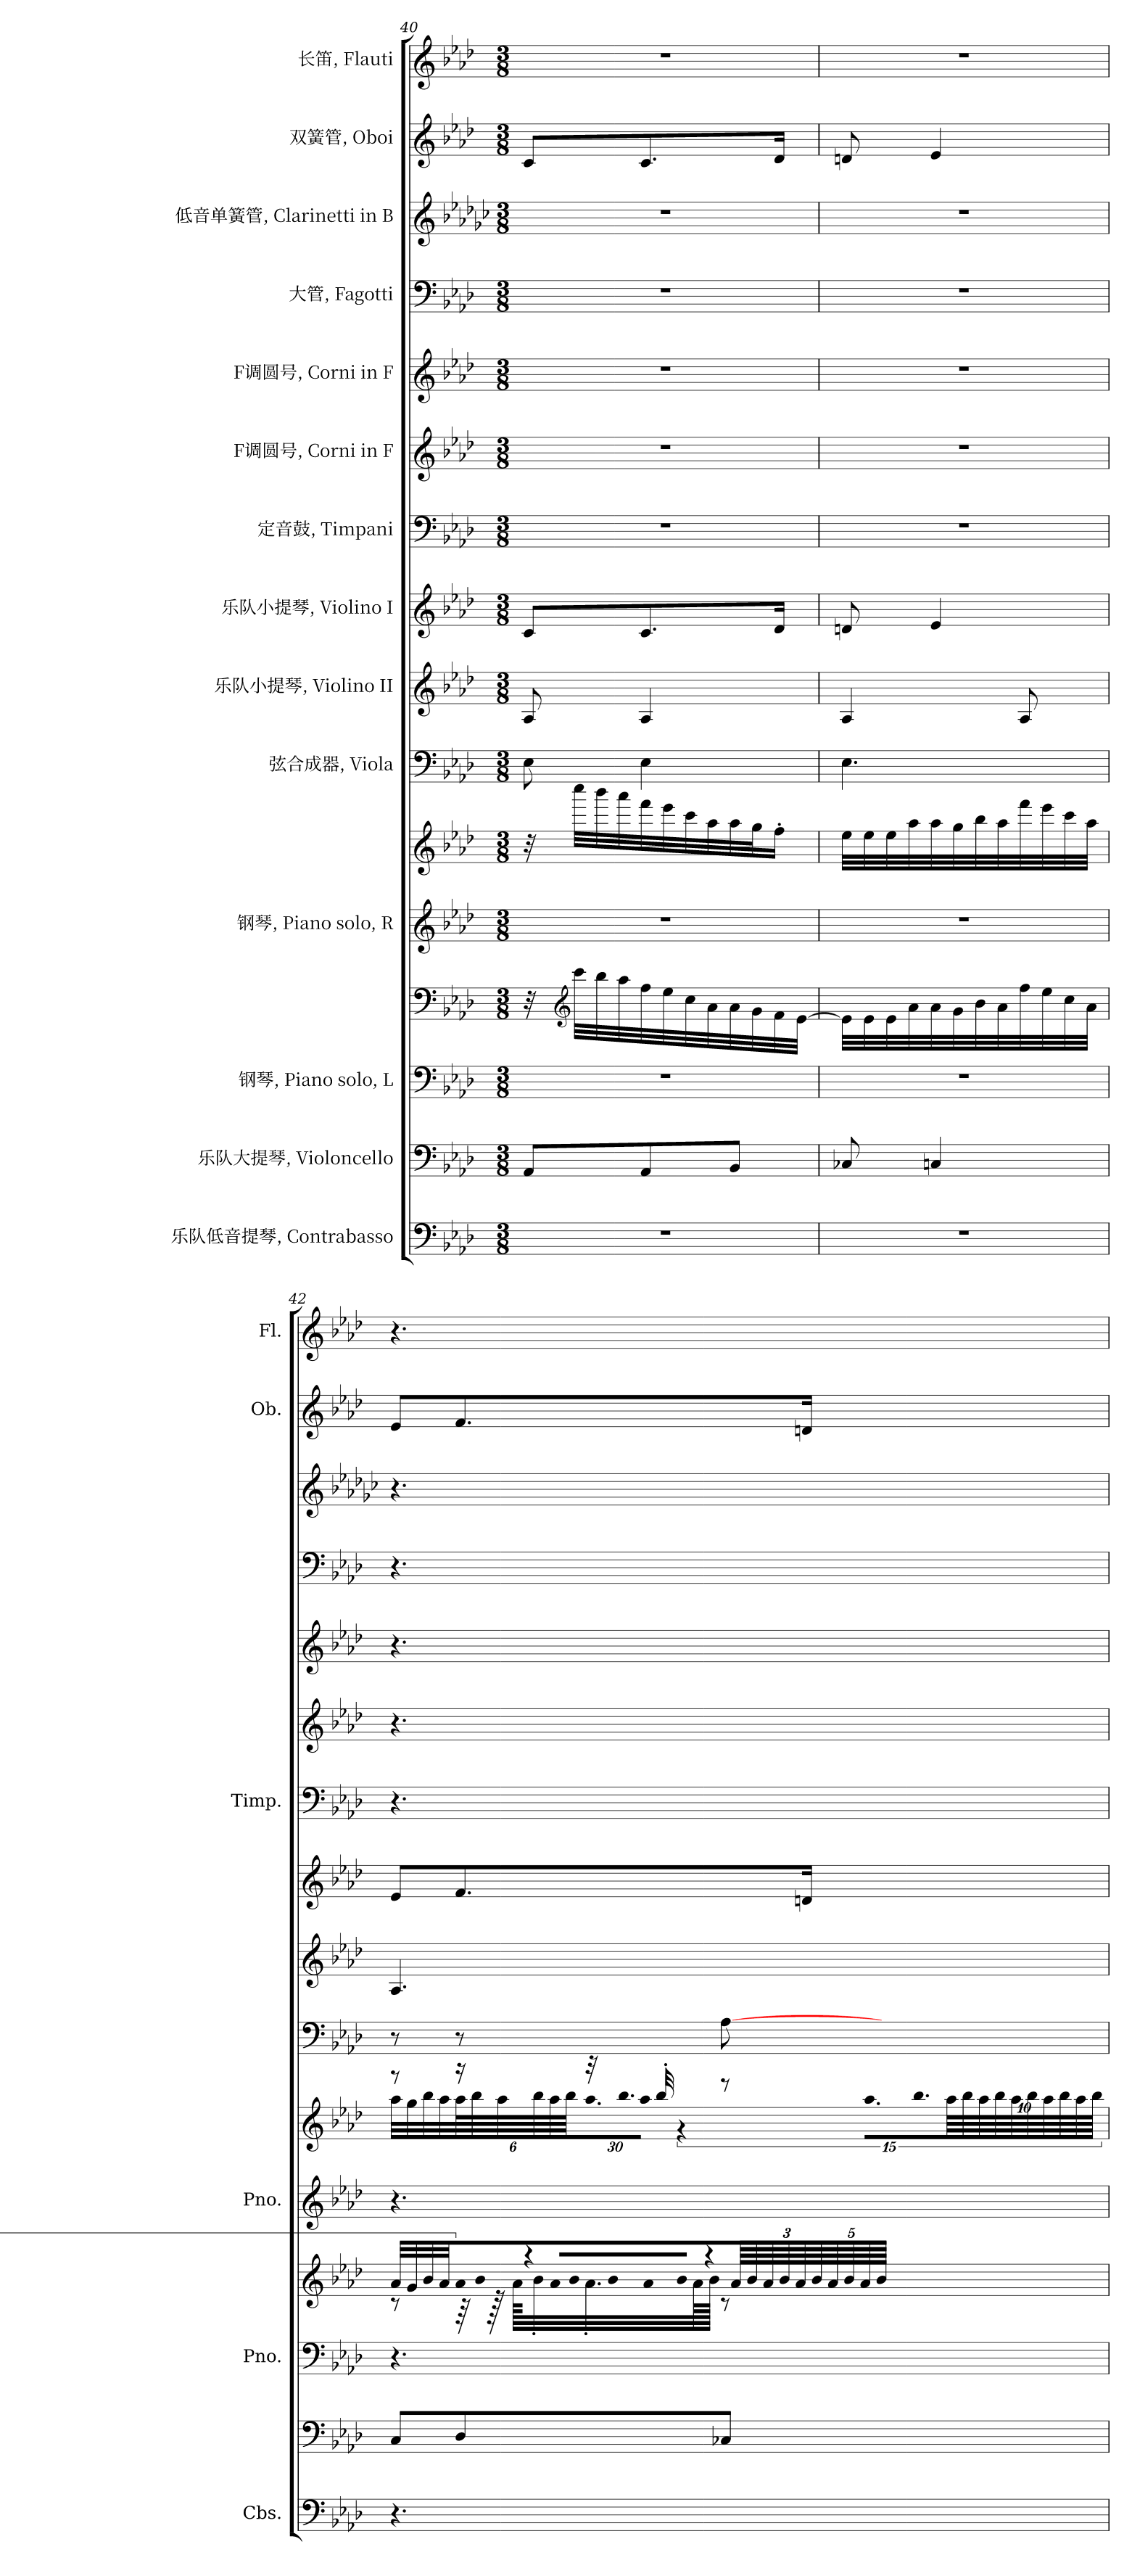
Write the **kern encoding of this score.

**kern	**kern	**kern	**kern	**kern	**kern	**kern	**kern	**kern	**kern	**kern	**kern	**kern	**kern	**kern	**kern
*part14	*part13	*part12	*part12	*part11	*part11	*part10	*part9	*part8	*part7	*part6	*part5	*part4	*part3	*part2	*part1
*staff16	*staff15	*staff14	*staff13	*staff12	*staff11	*staff10	*staff9	*staff8	*staff7	*staff6	*staff5	*staff4	*staff3	*staff2	*staff1
*I"乐队低音提琴, Contrabasso	*I"乐队大提琴, Violoncello	*I"钢琴, Piano solo, L	*	*I"钢琴, Piano solo, R	*	*I"弦合成器, Viola	*I"乐队小提琴, Violino II	*I"乐队小提琴, Violino I	*I"定音鼓, Timpani	*I"F调圆号, Corni in F	*I"F调圆号, Corni in F	*I"大管, Fagotti	*I"低音单簧管, Clarinetti in B	*I"双簧管, Oboi	*I"长笛, Flauti
*I'Cbs.	*	*I'Pno.	*	*I'Pno.	*	*	*	*	*I'Timp.	*	*	*	*	*I'Ob.	*I'Fl.
*clefF4	*clefF4	*clefF4	*clefF4	*clefG2	*clefG2	*clefF4	*clefG2	*clefG2	*clefF4	*clefG2	*clefG2	*clefF4	*clefG2	*clefG2	*clefG2
*ITrd7c12	*	*	*	*	*	*	*	*	*	*ITrd4c7	*ITrd4c7	*	*ITrd8c14	*	*
*k[b-e-a-d-]	*k[b-e-a-d-]	*k[b-e-a-d-]	*k[b-e-a-d-]	*k[b-e-a-d-]	*k[b-e-a-d-]	*k[b-e-a-d-]	*k[b-e-a-d-]	*k[b-e-a-d-]	*k[b-e-a-d-]	*k[b-e-a-d-g-]	*k[b-e-a-d-g-]	*k[b-e-a-d-]	*k[b-e-a-d-g-c-]	*k[b-e-a-d-]	*k[b-e-a-d-]
*M3/8	*M3/8	*M3/8	*M3/8	*M3/8	*M3/8	*M3/8	*M3/8	*M3/8	*M3/8	*M3/8	*M3/8	*M3/8	*M3/8	*M3/8	*M3/8
*MM13	*MM13	*MM13	*MM13	*MM13	*MM13	*MM13	*MM13	*MM13	*MM13	*MM13	*MM13	*MM13	*MM13	*MM13	*MM13
=40	=40	=40	=40	=40	=40	=40	=40	=40	=40	=40	=40	=40	=40	=40	=40
4.r	8AA-/L	4.r	32r	4.r	32r	8E-\	8A-/	8c/L	4.r	4.r	4.r	4.r	4.r	8c/L	4.r
*	*	*	*clefG2	*	*	*	*	*	*	*	*	*	*	*	*
.	.	.	32ccc\LLL	.	32cccc\LLL	.	.	.	.	.	.	.	.	.	.
.	.	.	32bb-\	.	32bbb-\	.	.	.	.	.	.	.	.	.	.
.	.	.	32aa-\	.	32aaa-\	.	.	.	.	.	.	.	.	.	.
.	8AA-/	.	32ff\	.	32fff\	4E-\	4A-/	8.c/	.	.	.	.	.	8.c/	.
.	.	.	32ee-\	.	32eee-\	.	.	.	.	.	.	.	.	.	.
.	.	.	32cc\	.	32ccc\	.	.	.	.	.	.	.	.	.	.
.	.	.	32a-\	.	32aa-\	.	.	.	.	.	.	.	.	.	.
.	8BB-/J	.	32a-\	.	32aa-\	.	.	.	.	.	.	.	.	.	.
.	.	.	32g\	.	32gg\J	.	.	.	.	.	.	.	.	.	.
.	.	.	32f\	.	16ff'\JJ	.	.	16d-/Jk	.	.	.	.	.	16d-/Jk	.
.	.	.	[32e-\JJJ	.	.	.	.	.	.	.	.	.	.	.	.
!!LO:PB:g=z
=41	=41	=41	=41	=41	=41	=41	=41	=41	=41	=41	=41	=41	=41	=41	=41
*	*	*	*	*	*	*	*	*	*	*	*	*	*	*	*MM25
4.r	8C-X/	4.r	32e-\LLL]	4.r	32ee-\LLL	4.E-\	4A-/	8dn/	4.r	4.r	4.r	4.r	4.r	8dn/	4.r
.	.	.	32e-\	.	32ee-\	.	.	.	.	.	.	.	.	.	.
.	.	.	32e-\	.	32ee-\	.	.	.	.	.	.	.	.	.	.
.	.	.	32a-\	.	32aa-\	.	.	.	.	.	.	.	.	.	.
.	4Cn/	.	32a-\	.	32aa-\	.	.	4e-/	.	.	.	.	.	4e-/	.
.	.	.	32g\	.	32gg\	.	.	.	.	.	.	.	.	.	.
.	.	.	32b-\	.	32bb-\	.	.	.	.	.	.	.	.	.	.
.	.	.	32a-\	.	32aa-\	.	.	.	.	.	.	.	.	.	.
.	.	.	32ff\	.	32fff\	.	8A-/	.	.	.	.	.	.	.	.
.	.	.	32ee-\	.	32eee-\	.	.	.	.	.	.	.	.	.	.
.	.	.	32cc\	.	32ccc\	.	.	.	.	.	.	.	.	.	.
.	.	.	32a-\JJJ	.	32aa-\JJJ	.	.	.	.	.	.	.	.	.	.
!!LO:PB:g=z
=42	=42	=42	=42	=42	=42	=42	=42	=42	=42	=42	=42	=42	=42	=42	=42
*	*	*	*	*	*	*	*	*	*	*	*	*	*	*	*MM25
*	*	*	*^	*	*^	*	*	*	*	*	*	*	*	*	*
4.r	8C/L	4.r	32a-/LLL	8r	4.r	8r	32aa-\LLL	8r	4.A-/	8e-/L	4.r	4.r	4.r	4.r	4.r	8e-/L	4.r
.	.	.	32g/	.	.	.	32gg\	.	.	.	.	.	.	.	.	.	.
.	.	.	32b-/	.	.	.	32bb-\	.	.	.	.	.	.	.	.	.	.
.	.	.	32a-/	.	.	.	32aa-\	.	.	.	.	.	.	.	.	.	.
!	!	!	!LO:N:vis=64	!	!	!	!	!	!	!	!	!	!	!	!	!	!
*	*	*	*	*	*	*	*Xbrackettup	*	*	*	*	*	*	*	*	*	*
.	8D-/	.	640%9a-/L	64r	.	16r	96aa-\L	8r	.	8.f/	.	.	.	.	.	8.f/	.
.	.	.	.	.	.	.	96bb-\	.	.	.	.	.	.	.	.	.	.
!	!	!	!LO:N:vis=64	!	!	!	!	!	!	!	!	!	!	!	!	!	!
.	.	.	640%9b-/JJJJ	.	.	.	.	.	.	.	.	.	.	.	.	.	.
.	.	.	.	128r	.	.	.	.	.	.	.	.	.	.	.	.	.
.	.	.	.	.	.	.	96aa-\	.	.	.	.	.	.	.	.	.	.
.	.	.	.	128a-\KKLLL	.	.	.	.	.	.	.	.	.	.	.	.	.
!	!	!	!LO:N:vis=64	!	!	!	!	!	!	!	!	!	!	!	!	!	!
.	.	.	640%9r	.	.	.	.	.	.	.	.	.	.	.	.	.	.
.	.	.	.	32b-'\	.	.	96bb-\	.	.	.	.	.	.	.	.	.	.
.	.	.	.	.	.	.	96aa-\	.	.	.	.	.	.	.	.	.	.
!	!	!	!LO:N:vis=64	!	!	!	!	!	!	!	!	!	!	!	!	!	!
.	.	.	640%9a-/LLLL	.	.	.	.	.	.	.	.	.	.	.	.	.	.
.	.	.	.	.	.	.	96bb-\	.	.	.	.	.	.	.	.	.	.
!	!	!	!LO:N:vis=64	!	!	!	!	!	!	!	!	!	!	!	!	!	!
.	.	.	640%9b-/	.	.	.	.	.	.	.	.	.	.	.	.	.	.
*	*	*	*	*	*	*	*brackettup	*	*	*	*	*	*	*	*	*	*
!	!	!	!	!	!	!	!LO:N:vis=256.	!	!	!	!	!	!	!	!	!	!
.	.	.	.	32.a-'\	.	32r	1920%17aa-\L	.	.	.	.	.	.	.	.	.	.
!	!	!	!LO:N:vis=64	!	!	!	!	!	!	!	!	!	!	!	!	!	!
.	.	.	640%9b-/	.	.	.	.	.	.	.	.	.	.	.	.	.	.
!	!	!	!	!	!	!	!LO:N:vis=256.	!	!	!	!	!	!	!	!	!	!
.	.	.	.	.	.	.	1920%17bb-\J	.	.	.	.	.	.	.	.	.	.
!	!	!	!	!	!	!	!LO:N:vis=256%9	!	!	!	!	!	!	!	!	!	!
.	.	.	.	.	.	.	960%17aa-\JJJJ	.	.	.	.	.	.	.	.	.	.
!	!	!	!LO:N:vis=64	!	!	!	!	!	!	!	!	!	!	!	!	!	!
.	.	.	640%9a-/	.	.	.	.	.	.	.	.	.	.	.	.	.	.
.	.	.	.	.	.	32bb-'/	.	.	.	.	.	.	.	.	.	.	.
.	.	.	.	.	.	.	1920ryy	.	.	.	.	.	.	.	.	.	.
!	!	!	!LO:N:vis=64	!	!	!	!LO:N:vis=128	!	!	!	!	!	!	!	!	!	!
.	.	.	640%9b-/JJJJ	.	.	.	1920%17r	.	.	.	.	.	.	.	.	.	.
!	!	!	!	!	!	!	!LO:N:vis=256.	!	!	!	!	!	!	!	!	!	!
.	.	.	.	.	.	.	1920%17aa-\LLLLL	.	.	.	.	.	.	.	.	.	.
.	.	.	.	128a-\LL	.	.	.	.	.	.	.	.	.	.	.	.	.
!	!	!	!LO:N:vis=64	!	!	!	!	!	!	!	!	!	!	!	!	!	!
.	.	.	640%9r	.	.	.	.	.	.	.	.	.	.	.	.	.	.
!	!	!	!	!	!	!	!LO:N:vis=256.	!	!	!	!	!	!	!	!	!	!
.	.	.	.	.	.	.	1920%17bb-\J	.	.	.	.	.	.	.	.	.	.
.	.	.	.	128b-\JJJJJ	.	.	.	.	.	.	.	.	.	.	.	.	.
*	*	*	*	*	*	*	*Xbrackettup	*	*	*	*	*	*	*	*	*	*
.	8C-X/J	.	.	8r	.	8r	80aa-\	[8A-\	.	.	.	.	.	.	.	.	.
.	.	.	64a-/LLLL	.	.	.	.	.	.	.	.	.	.	.	.	.	.
.	.	.	.	.	.	.	80bb-\	.	.	.	.	.	.	.	.	.	.
.	.	.	64b-/	.	.	.	.	.	.	.	.	.	.	.	.	.	.
.	.	.	.	.	.	.	80aa-\	.	.	.	.	.	.	.	.	.	.
*	*	*	*Xbrackettup	*	*	*	*	*	*	*	*	*	*	*	*	*	*
.	.	.	96a-/	.	.	.	.	.	.	.	.	.	.	.	.	.	.
.	.	.	.	.	.	.	80bb-\	.	.	.	.	.	.	.	.	.	.
.	.	.	96b-/	.	.	.	.	.	.	.	.	.	.	.	.	.	.
.	.	.	.	.	.	.	80aa-\	.	.	.	.	.	.	.	.	.	.
.	.	.	96a-/	.	.	.	.	.	.	.	.	.	.	.	.	.	.
.	.	.	.	.	.	.	80bb-\	.	.	16dn/Jk	.	.	.	.	.	16dn/Jk	.
.	.	.	80b-/	.	.	.	.	.	.	.	.	.	.	.	.	.	.
.	.	.	.	.	.	.	80aa-\	.	.	.	.	.	.	.	.	.	.
.	.	.	80a-/	.	.	.	.	.	.	.	.	.	.	.	.	.	.
.	.	.	.	.	.	.	80bb-\	.	.	.	.	.	.	.	.	.	.
.	.	.	80b-/	.	.	.	.	.	.	.	.	.	.	.	.	.	.
.	.	.	.	.	.	.	80aa-\	.	.	.	.	.	.	.	.	.	.
.	.	.	80a-/	.	.	.	.	.	.	.	.	.	.	.	.	.	.
.	.	.	.	.	.	.	80bb-\JJJJ	.	.	.	.	.	.	.	.	.	.
.	.	.	80b-/JJJJ	.	.	.	.	.	.	.	.	.	.	.	.	.	.
640ryy	640ryy	640ryy	.	640ryy	640ryy	640ryy	640ryy	640ryy	640ryy	640ryy	640ryy	640ryy	640ryy	640ryy	640ryy	640ryy	640ryy
*	*	*	*v	*v	*	*v	*v	*	*	*	*	*	*	*	*	*	*
=	=	=	=	=	=	=	=	=	=	=	=	=	=	=	=
*-	*-	*-	*-	*-	*-	*-	*-	*-	*-	*-	*-	*-	*-	*-	*-
